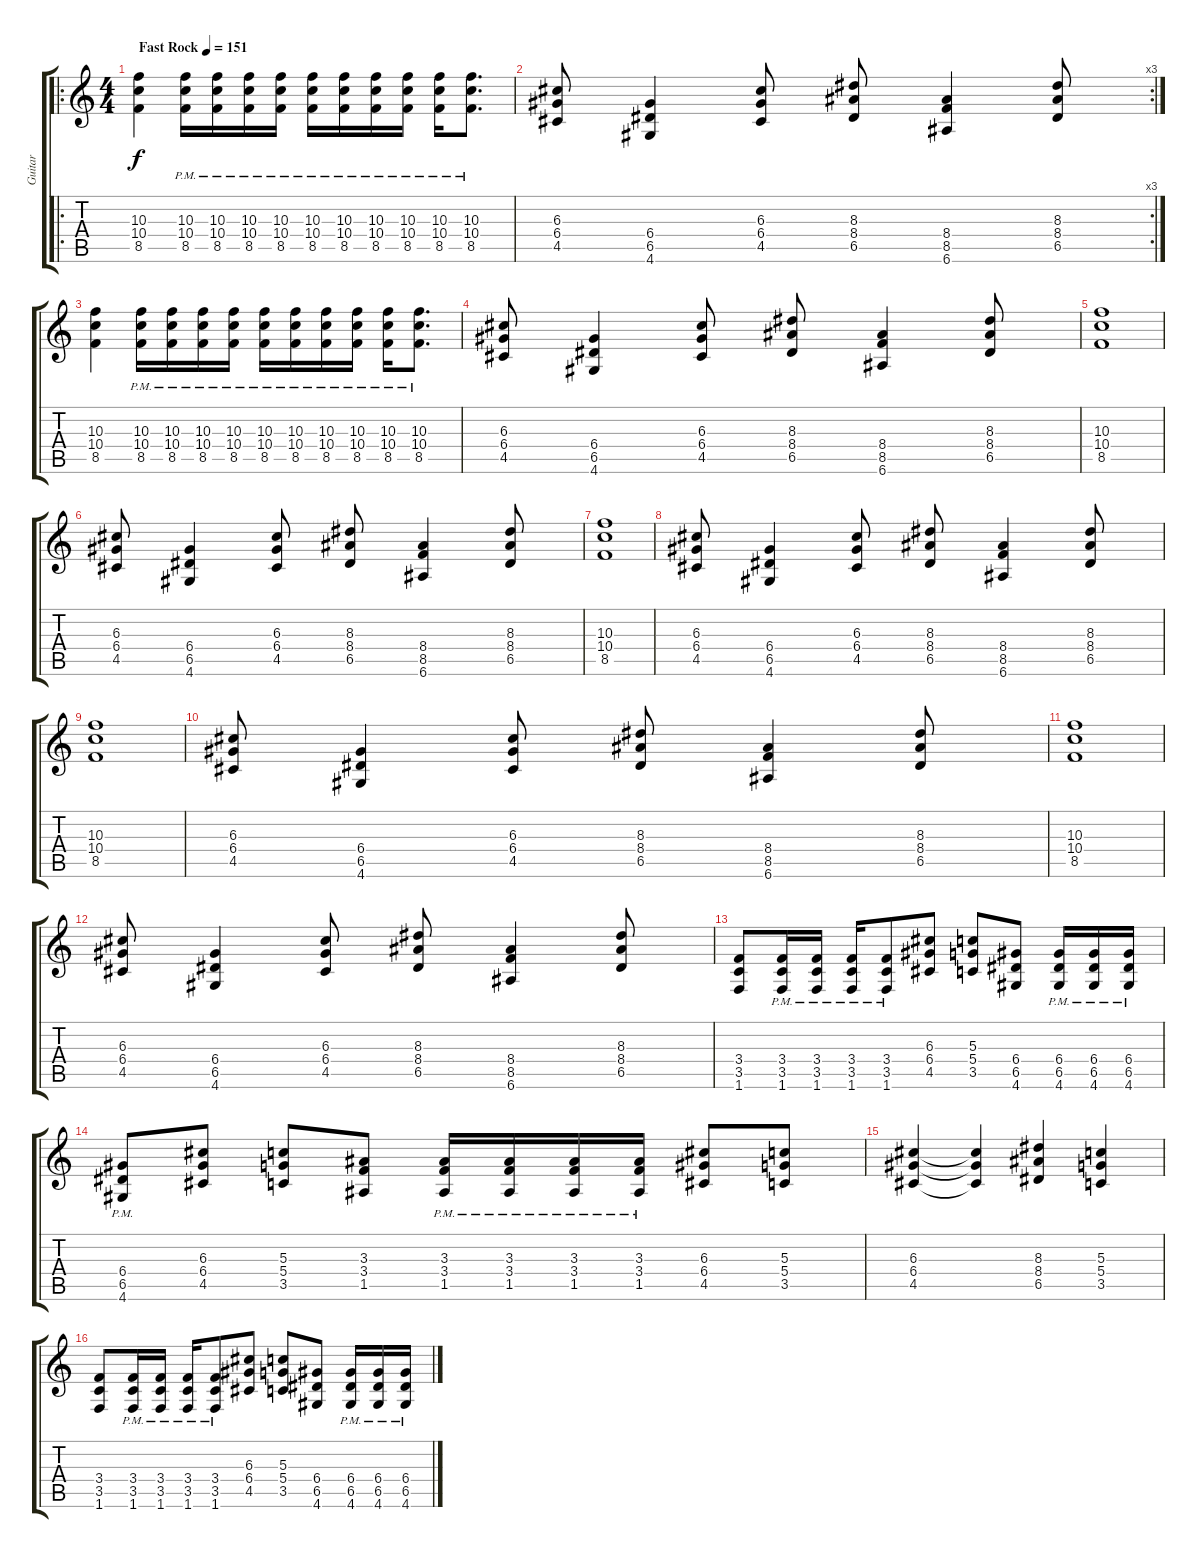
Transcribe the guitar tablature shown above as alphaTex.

\track ("Guitar" "Guitar") {instrument distortionguitar}
\staff {score tabs}
\tuning (E4 B3 G3 D3 A2 E2) {hide}
\ro
\ts (4 4)
\tempo (151 "Fast Rock")
\clef g2
\ks c
(10.3 10.4 8.5).4{dy f instrument distortionguitar} (10.3{pm} 10.4{pm} 8.5{pm}).16 (10.3{pm} 10.4{pm} 8.5{pm}).16 (10.3{pm} 10.4{pm} 8.5{pm}).16 (10.3{pm} 10.4{pm} 8.5{pm}).16 (10.3{pm} 10.4{pm} 8.5{pm}).16 (10.3{pm} 10.4{pm} 8.5{pm}).16 (10.3{pm} 10.4{pm} 8.5{pm}).16 (10.3{pm} 10.4{pm} 8.5{pm}).16 (10.3{pm} 10.4{pm} 8.5{pm}).16 (10.3{pm} 10.4{pm} 8.5{pm}).8{d} |
\rc 3
(6.3 6.4 4.5).8 (6.4 6.5 4.6).4 (6.3 6.4 4.5).8 (8.3 8.4 6.5).8 (8.4 8.5 6.6).4 (8.3 8.4 6.5).8 |
(10.3 10.4 8.5).4 (10.3{pm} 10.4{pm} 8.5{pm}).16 (10.3{pm} 10.4{pm} 8.5{pm}).16 (10.3{pm} 10.4{pm} 8.5{pm}).16 (10.3{pm} 10.4{pm} 8.5{pm}).16 (10.3{pm} 10.4{pm} 8.5{pm}).16 (10.3{pm} 10.4{pm} 8.5{pm}).16 (10.3{pm} 10.4{pm} 8.5{pm}).16 (10.3{pm} 10.4{pm} 8.5{pm}).16 (10.3{pm} 10.4{pm} 8.5{pm}).16 (10.3{pm} 10.4{pm} 8.5{pm}).8{d} |
(6.3 6.4 4.5).8 (6.4 6.5 4.6).4 (6.3 6.4 4.5).8 (8.3 8.4 6.5).8 (8.4 8.5 6.6).4 (8.3 8.4 6.5).8 |
(10.3 10.4 8.5).1 |
(6.3 6.4 4.5).8 (6.4 6.5 4.6).4 (6.3 6.4 4.5).8 (8.3 8.4 6.5).8 (8.4 8.5 6.6).4 (8.3 8.4 6.5).8 |
(10.3 10.4 8.5).1 |
(6.3 6.4 4.5).8 (6.4 6.5 4.6).4 (6.3 6.4 4.5).8 (8.3 8.4 6.5).8 (8.4 8.5 6.6).4 (8.3 8.4 6.5).8 |
(10.3 10.4 8.5).1 |
(6.3 6.4 4.5).8 (6.4 6.5 4.6).4 (6.3 6.4 4.5).8 (8.3 8.4 6.5).8 (8.4 8.5 6.6).4 (8.3 8.4 6.5).8 |
(10.3 10.4 8.5).1 |
(6.3 6.4 4.5).8 (6.4 6.5 4.6).4 (6.3 6.4 4.5).8 (8.3 8.4 6.5).8 (8.4 8.5 6.6).4 (8.3 8.4 6.5).8 |
(3.4 3.5 1.6).8 (3.4{pm} 3.5{pm} 1.6{pm}).16 (3.4{pm} 3.5{pm} 1.6{pm}).16 (3.4{pm} 3.5{pm} 1.6{pm}).16 (3.4{pm} 3.5{pm} 1.6{pm}).8 (6.3 6.4 4.5).8 (5.3 5.4 3.5).8 (6.4 6.5 4.6).8 (6.4{pm} 6.5{pm} 4.6{pm}).16 (6.4{pm} 6.5{pm} 4.6{pm}).16 (6.4{pm} 6.5{pm} 4.6{pm}).16 |
(6.4{pm} 6.5{pm} 4.6{pm}).8 (6.3 6.4 4.5).8 (5.3 5.4 3.5).8 (3.3 3.4 1.5).8 (3.3{pm} 3.4{pm} 1.5{pm}).16 (3.3{pm} 3.4{pm} 1.5{pm}).16 (3.3{pm} 3.4{pm} 1.5{pm}).16 (3.3{pm} 3.4{pm} 1.5{pm}).16 (6.3 6.4 4.5).8 (5.3 5.4 3.5).8 |
(6.3 6.4 4.5).4 (6.3{t} 6.4{t} 4.5{t}).4 (8.3 8.4 6.5).4 (5.3 5.4 3.5).4 |
(3.4 3.5 1.6).8 (3.4{pm} 3.5{pm} 1.6{pm}).16 (3.4{pm} 3.5{pm} 1.6{pm}).16 (3.4{pm} 3.5{pm} 1.6{pm}).16 (3.4{pm} 3.5{pm} 1.6{pm}).8 (6.3 6.4 4.5).8 (5.3 5.4 3.5).8 (6.4 6.5 4.6).8 (6.4{pm} 6.5{pm} 4.6{pm}).16 (6.4{pm} 6.5{pm} 4.6{pm}).16 (6.4{pm} 6.5{pm} 4.6{pm}).16
